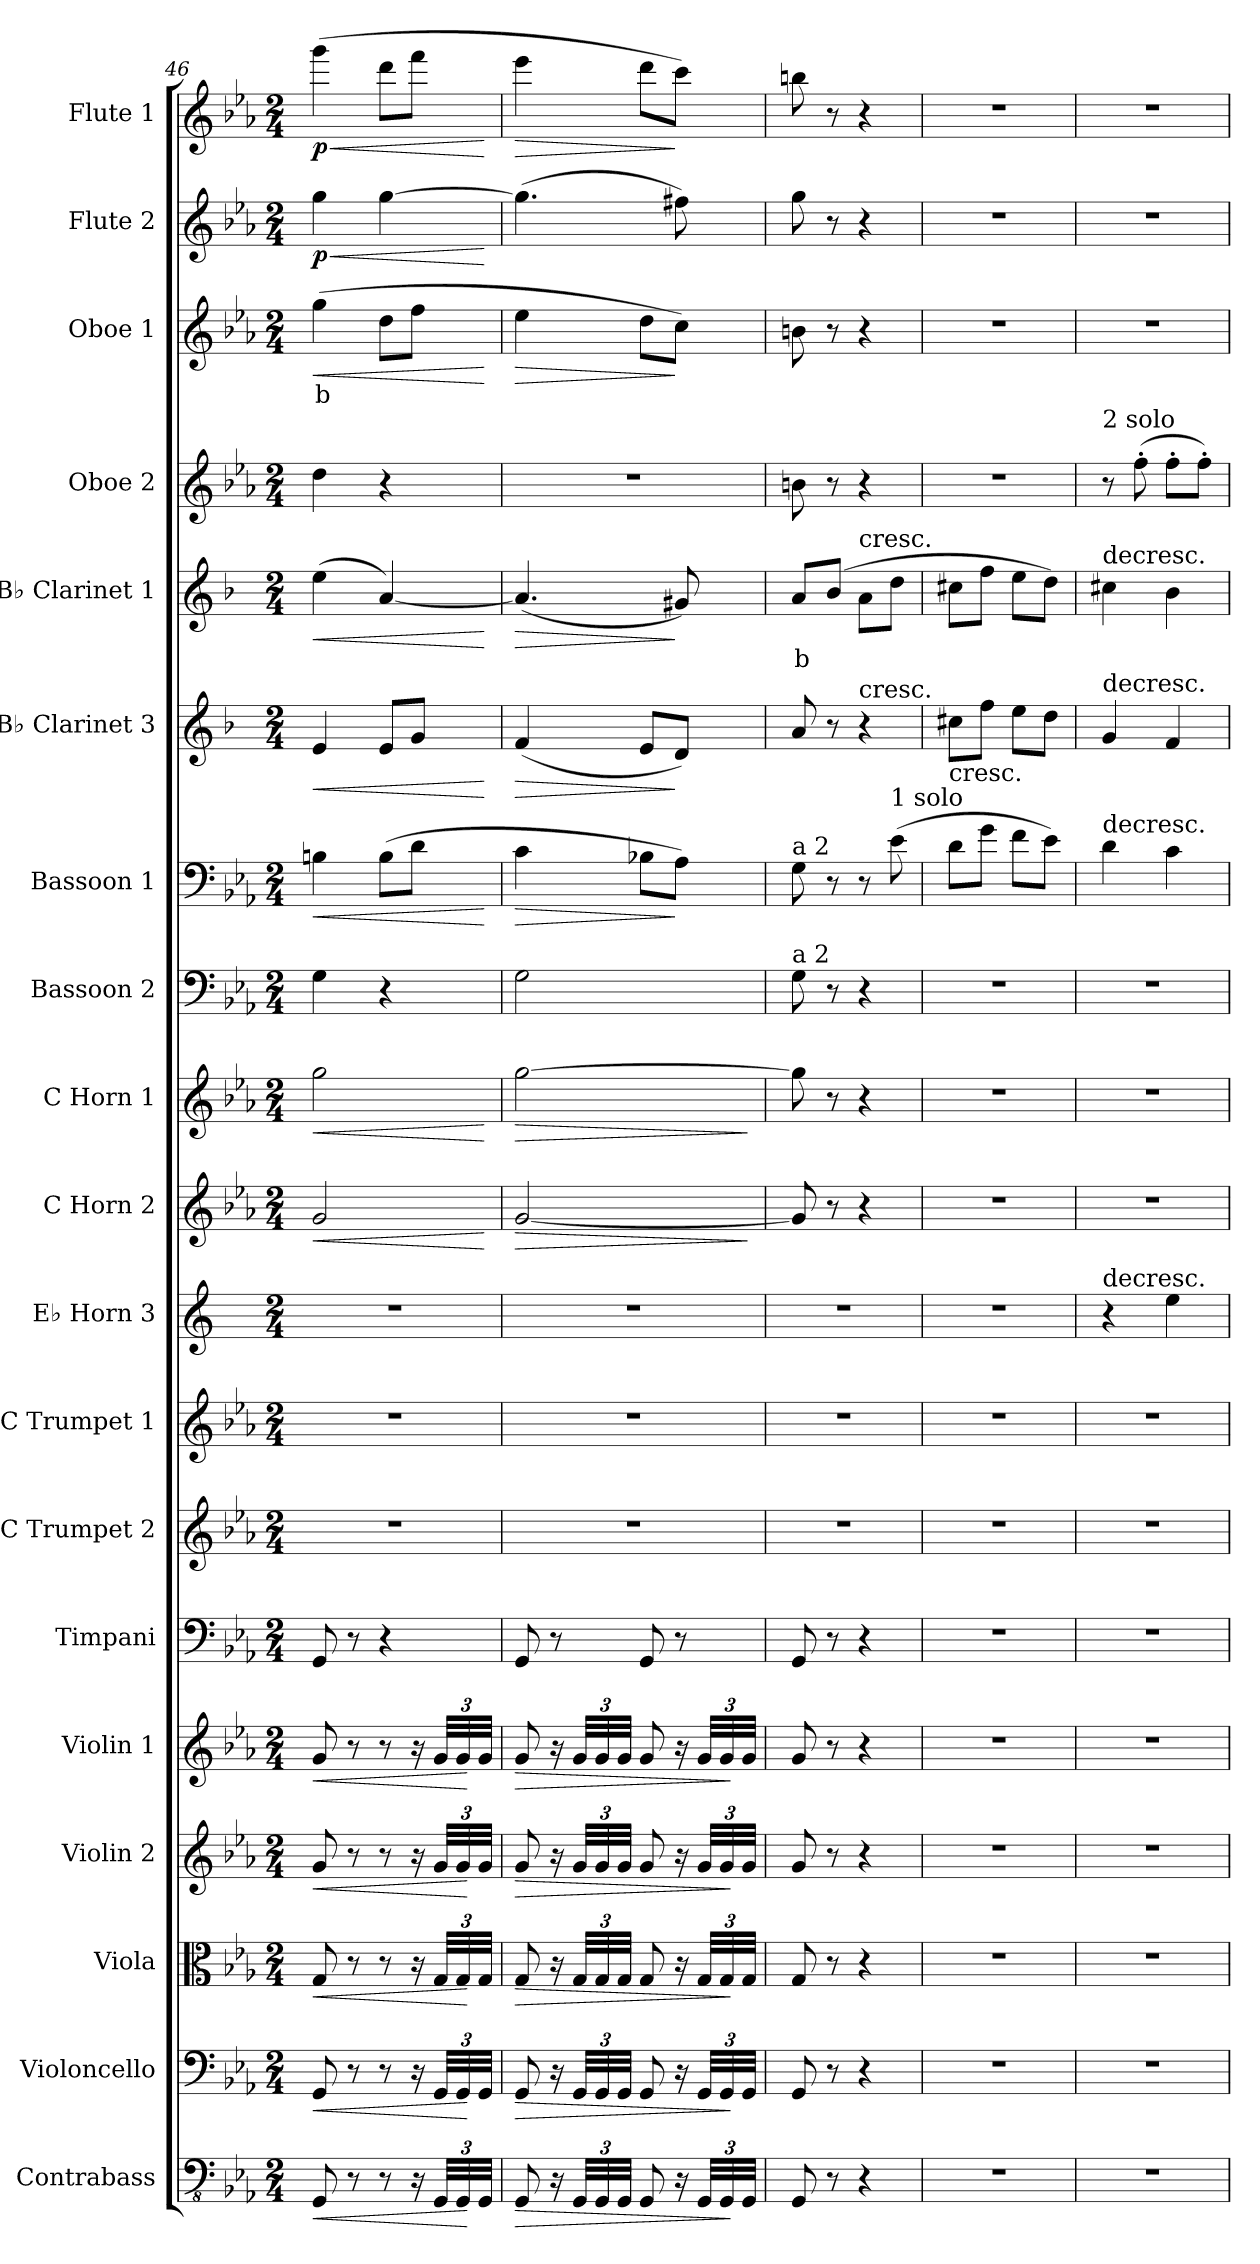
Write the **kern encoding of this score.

**kern	**dynam	**kern	**dynam	**kern	**dynam	**kern	**dynam	**kern	**dynam	**kern	**kern	**kern	**kern	**kern	**dynam	**kern	**dynam	**kern	**kern	**dynam	**kern	**dynam	**kern	**text	**dynam	**kern	**kern	**text	**dynam	**kern	**dynam	**kern	**dynam
*part19	*part19	*part18	*part18	*part17	*part17	*part16	*part16	*part15	*part15	*part14	*part13	*part12	*part11	*part10	*part10	*part9	*part9	*part8	*part7	*part7	*part6	*part6	*part5	*part5	*part5	*part4	*part3	*part3	*part3	*part2	*part2	*part1	*part1
*staff19	*staff19	*staff18	*staff18	*staff17	*staff17	*staff16	*staff16	*staff15	*staff15	*staff14	*staff13	*staff12	*staff11	*staff10	*staff10	*staff9	*staff9	*staff8	*staff7	*staff7	*staff6	*staff6	*staff5	*staff5	*staff5	*staff4	*staff3	*staff3	*staff3	*staff2	*staff2	*staff1	*staff1
*I"Contrabass	*	*I"Violoncello	*	*I"Viola	*	*I"Violin 2	*	*I"Violin 1	*	*I"Timpani	*I"C Trumpet 2	*I"C Trumpet 1	*I"E♭ Horn 3	*I"C Horn 2	*	*I"C Horn 1	*	*I"Bassoon 2	*I"Bassoon 1	*	*I"B♭ Clarinet 3	*	*I"B♭ Clarinet 1	*	*	*I"Oboe 2	*I"Oboe 1	*	*	*I"Flute 2	*	*I"Flute 1	*
*I'Cb	*	*I'Vc	*	*I'Vla	*	*I'Vln 2	*	*I'Vln 1	*	*I'Timp	*I'Tpt 2	*I'Tpt 1	*I'Hn 3	*I'Hn 2	*	*I'Hn 1	*	*I'Bsn 2	*I'Bsn 1	*	*I'Cl 2	*	*I'Cl 1	*	*	*I'Ob 2	*I'Ob 1	*	*	*I'Fl 2	*	*I'Fl 1	*
*clefFv4	*	*clefF4	*	*clefC3	*	*clefG2	*	*clefG2	*	*clefF4	*clefG2	*clefG2	*clefG2	*clefG2	*	*clefG2	*	*clefF4	*clefF4	*	*clefG2	*	*clefG2	*	*	*clefG2	*clefG2	*	*	*clefG2	*	*clefG2	*
*	*	*	*	*	*	*	*	*	*	*	*	*	*ITrd5c9	*ITrd7c12	*	*ITrd7c12	*	*	*	*	*ITrd1c2	*	*ITrd1c2	*	*	*	*	*	*	*	*	*	*
*k[b-e-a-]	*	*k[b-e-a-]	*	*k[b-e-a-]	*	*k[b-e-a-]	*	*k[b-e-a-]	*	*k[b-e-a-]	*k[b-e-a-]	*k[b-e-a-]	*k[b-e-a-]	*k[b-e-a-]	*	*k[b-e-a-]	*	*k[b-e-a-]	*k[b-e-a-]	*	*k[b-e-a-]	*	*k[b-e-a-]	*	*	*k[b-e-a-]	*k[b-e-a-]	*	*	*k[b-e-a-]	*	*k[b-e-a-]	*
*M2/4	*	*M2/4	*	*M2/4	*	*M2/4	*	*M2/4	*	*M2/4	*M2/4	*M2/4	*M2/4	*M2/4	*	*M2/4	*	*M2/4	*M2/4	*	*M2/4	*	*M2/4	*	*	*M2/4	*M2/4	*	*	*M2/4	*	*M2/4	*
=46	=46	=46	=46	=46	=46	=46	=46	=46	=46	=46	=46	=46	=46	=46	=46	=46	=46	=46	=46	=46	=46	=46	=46	=46	=46	=46	=46	=46	=46	=46	=46	=46	=46
!	!LO:HP:b	!	!LO:HP:b	!	!LO:HP:b	!	!LO:HP:b	!	!LO:HP:b	!	!	!	!	!	!LO:HP:b	!	!LO:HP:b	!	!	!LO:HP:b	!	!LO:HP:b	!	!	!LO:HP:b	!	!	!LO:LY:b:color=#FF0000	!LO:HP:b	!	!LO:HP:b	!	!LO:HP:b
!	!	!	!	!	!	!	!	!	!	!	!	!	!	!	!	!	!	!	!	!	!	!	!	!	!	!	!	!	!	!	!LO:DY:n=1:b	!	!LO:DY:n=1:b
8GGG/	<	8GG/	<	8G/	<	8g/	<	8g/	<	8GG/	2r	2r	2r	2G/	<	2g\	<	4G\	4Bn\	<	4d/	<	(>4dd\	.	<	4dd\	(>4gg\	b	<	4gg\	< p	(>4ggg\	< p
8r	.	8r	.	8r	.	8r	.	8r	.	8r	.	.	.	.	.	.	.	.	.	.	.	.	.	.	.	.	.	.	.	.	.	.	.
8r	.	8r	.	8r	.	8r	.	8r	.	4r	.	.	.	.	.	.	.	4r	(>8B\L	.	8d/L	.	[4g/)	.	.	4r	8dd\L	.	.	[4gg\	.	8ddd\L	.
16r	.	16r	.	16r	.	16r	.	16r	.	.	.	.	.	.	.	.	.	.	8d\J	.	8f/J	.	.	.	.	.	8ff\J	.	.	.	.	8fff\J	.
*Xbrackettup	*	*Xbrackettup	*	*Xbrackettup	*	*Xbrackettup	*	*Xbrackettup	*	*	*	*	*	*	*	*	*	*	*	*	*	*	*	*	*	*	*	*	*	*	*	*	*
48GGG/LLL	.	48GG/LLL	.	48G/LLL	.	48g/LLL	.	48g/LLL	.	.	.	.	.	.	.	.	.	.	.	.	.	.	.	.	.	.	.	.	.	.	.	.	.
48GGG/	.	48GG/	.	48G/	.	48g/	.	48g/	.	.	.	.	.	.	.	.	.	.	.	.	.	.	.	.	.	.	.	.	.	.	.	.	.
48GGG/JJJ	[	48GG/JJJ	[	48G/JJJ	[	48g/JJJ	[	48g/JJJ	[	.	.	.	.	.	.	.	.	.	.	.	.	.	.	.	.	.	.	.	.	.	.	.	.
.	.	.	.	.	.	.	.	.	.	.	.	.	.	.	[	.	[	.	.	[	.	[	.	.	[	.	.	.	[	.	[	.	[
=47	=47	=47	=47	=47	=47	=47	=47	=47	=47	=47	=47	=47	=47	=47	=47	=47	=47	=47	=47	=47	=47	=47	=47	=47	=47	=47	=47	=47	=47	=47	=47	=47	=47
!	!LO:HP:b	!	!LO:HP:b	!	!LO:HP:b	!	!LO:HP:b	!	!LO:HP:b	!	!	!	!	!	!LO:HP:b	!	!LO:HP:b	!	!	!LO:HP:b	!	!LO:HP:b	!	!	!LO:HP:b	!	!	!	!LO:HP:b	!	!	!	!LO:HP:b
8GGG/	>	8GG/	>	8G/	>	8g/	>	8g/	>	8GG/	2r	2r	2r	[2G/	>	[2g\	>	2G\	4c\	>	(<4e-/	>	(<4.g/]	.	>	2r	4ee-\	.	>	(>4.gg\]	.	4eee-\	>
16r	.	16r	.	16r	.	16r	.	16r	.	8r	.	.	.	.	.	.	.	.	.	.	.	.	.	.	.	.	.	.	.	.	.	.	.
48GGG/LLL	.	48GG/LLL	.	48G/LLL	.	48g/LLL	.	48g/LLL	.	.	.	.	.	.	.	.	.	.	.	.	.	.	.	.	.	.	.	.	.	.	.	.	.
48GGG/	.	48GG/	.	48G/	.	48g/	.	48g/	.	.	.	.	.	.	.	.	.	.	.	.	.	.	.	.	.	.	.	.	.	.	.	.	.
48GGG/JJJ	.	48GG/JJJ	.	48G/JJJ	.	48g/JJJ	.	48g/JJJ	.	.	.	.	.	.	.	.	.	.	.	.	.	.	.	.	.	.	.	.	.	.	.	.	.
8GGG/	.	8GG/	.	8G/	.	8g/	.	8g/	.	8GG/	.	.	.	.	.	.	.	.	8B-X\L	.	8d/L	.	.	.	.	.	8dd\L	.	.	.	.	8ddd\L	.
16r	.	16r	.	16r	.	16r	.	16r	.	8r	.	.	.	.	.	.	.	.	8A-\J)	]	8c/J)	]	8f#X/)	.	]	.	8cc\J)	.	]	8ff#X\)	.	8ccc\J)	]
48GGG/LLL	.	48GG/LLL	.	48G/LLL	.	48g/LLL	.	48g/LLL	.	.	.	.	.	.	.	.	.	.	.	.	.	.	.	.	.	.	.	.	.	.	.	.	.
48GGG/	.	48GG/	.	48G/	.	48g/	.	48g/	.	.	.	.	.	.	.	.	.	.	.	.	.	.	.	.	.	.	.	.	.	.	.	.	.
48GGG/JJJ	]	48GG/JJJ	]	48G/JJJ	]	48g/JJJ	]	48g/JJJ	]	.	.	.	.	.	.	.	.	.	.	.	.	.	.	.	.	.	.	.	.	.	.	.	.
.	.	.	.	.	.	.	.	.	.	.	.	.	.	.	]	.	]	.	.	.	.	.	.	.	.	.	.	.	.	.	.	.	.
=48	=48	=48	=48	=48	=48	=48	=48	=48	=48	=48	=48	=48	=48	=48	=48	=48	=48	=48	=48	=48	=48	=48	=48	=48	=48	=48	=48	=48	=48	=48	=48	=48	=48
!	!	!	!	!	!	!	!	!	!	!	!	!	!	!	!	!	!	!	!LO:TX:a:t=a 2	!	!	!	!	!	!	!	!	!	!	!	!	!	!
!	!	!	!	!	!	!	!	!	!	!	!	!	!	!	!	!	!	!LO:TX:a:t=a 2	!	!	!	!	!	!	!	!	!	!	!	!	!	!	!
!	!	!	!	!	!	!	!	!	!	!	!	!	!	!	!	!	!	!	!	!	!	!	!	!LO:LY:b:color=#FF0000	!	!	!	!	!	!	!	!	!
8GGG/	.	8GG/	.	8G/	.	8g/	.	8g/	.	8GG/	2r	2r	2r	8G/]	.	8g\]	.	8G\	8G\	.	8g/	.	8g/L	b	.	8bn\	8bn\	.	.	8gg\	.	8bbn\	.
8r	.	8r	.	8r	.	8r	.	8r	.	8r	.	.	.	8r	.	8r	.	8r	8r	.	8r	.	(>8a-/J	.	.	8r	8r	.	.	8r	.	8r	.
!	!	!	!	!	!	!	!	!	!	!	!	!	!	!	!	!	!	!	!	!	!	!	!LO:TX:a:t=cresc.	!	!	!	!	!	!	!	!	!	!
!	!	!	!	!	!	!	!	!	!	!	!	!	!	!	!	!	!	!	!	!	!LO:TX:a:t=cresc.	!	!	!	!	!	!	!	!	!	!	!	!
4r	.	4r	.	4r	.	4r	.	4r	.	4r	.	.	.	4r	.	4r	.	4r	8r	.	4r	.	8g\L	.	.	4r	4r	.	.	4r	.	4r	.
!	!	!	!	!	!	!	!	!	!	!	!	!	!	!	!	!	!	!	!LO:TX:a:t=1 solo	!	!	!	!	!	!	!	!	!	!	!	!	!	!
.	.	.	.	.	.	.	.	.	.	.	.	.	.	.	.	.	.	.	(>8e-\	.	.	.	8cc\J	.	.	.	.	.	.	.	.	.	.
=49	=49	=49	=49	=49	=49	=49	=49	=49	=49	=49	=49	=49	=49	=49	=49	=49	=49	=49	=49	=49	=49	=49	=49	=49	=49	=49	=49	=49	=49	=49	=49	=49	=49
!	!	!	!	!	!	!	!	!	!	!	!	!	!	!	!	!	!	!	!LO:TX:a:t=cresc.	!	!	!	!	!	!	!	!	!	!	!	!	!	!
2r	.	2r	.	2r	.	2r	.	2r	.	2r	2r	2r	2r	2r	.	2r	.	2r	8d\L	.	8bn\L	.	8bn\L	.	.	2r	2r	.	.	2r	.	2r	.
.	.	.	.	.	.	.	.	.	.	.	.	.	.	.	.	.	.	.	8g\J	.	8ee-\J	.	8ee-\J	.	.	.	.	.	.	.	.	.	.
.	.	.	.	.	.	.	.	.	.	.	.	.	.	.	.	.	.	.	8f\L	.	8dd\L	.	8dd\L	.	.	.	.	.	.	.	.	.	.
.	.	.	.	.	.	.	.	.	.	.	.	.	.	.	.	.	.	.	8e-\J)	.	8cc\J	.	8cc\J)	.	.	.	.	.	.	.	.	.	.
!!LO:PB:g=z
=50	=50	=50	=50	=50	=50	=50	=50	=50	=50	=50	=50	=50	=50	=50	=50	=50	=50	=50	=50	=50	=50	=50	=50	=50	=50	=50	=50	=50	=50	=50	=50	=50	=50
!	!	!	!	!	!	!	!	!	!	!	!	!	!	!	!	!	!	!	!	!	!	!	!	!	!	!LO:TX:a:t=2 solo	!	!	!	!	!	!	!
!	!	!	!	!	!	!	!	!	!	!	!	!	!	!	!	!	!	!	!	!	!	!	!LO:TX:a:t=decresc.	!	!	!	!	!	!	!	!	!	!
!	!	!	!	!	!	!	!	!	!	!	!	!	!	!	!	!	!	!	!	!	!LO:TX:a:t=decresc.	!	!	!	!	!	!	!	!	!	!	!	!
!	!	!	!	!	!	!	!	!	!	!	!	!	!	!	!	!	!	!	!LO:TX:a:t=decresc.	!	!	!	!	!	!	!	!	!	!	!	!	!	!
!	!	!	!	!	!	!	!	!	!	!	!	!	!LO:TX:a:t=decresc.	!	!	!	!	!	!	!	!	!	!	!	!	!	!	!	!	!	!	!	!
2r	.	2r	.	2r	.	2r	.	2r	.	2r	2r	2r	4r	2r	.	2r	.	2r	4d\	.	4f/	.	4bn\	.	.	8r	2r	.	.	2r	.	2r	.
.	.	.	.	.	.	.	.	.	.	.	.	.	.	.	.	.	.	.	.	.	.	.	.	.	.	(>8ff'\	.	.	.	.	.	.	.
.	.	.	.	.	.	.	.	.	.	.	.	.	4g\	.	.	.	.	.	4c\	.	4e-/	.	4a-\	.	.	8ff'\L	.	.	.	.	.	.	.
.	.	.	.	.	.	.	.	.	.	.	.	.	.	.	.	.	.	.	.	.	.	.	.	.	.	8ff'\J)	.	.	.	.	.	.	.
=	=	=	=	=	=	=	=	=	=	=	=	=	=	=	=	=	=	=	=	=	=	=	=	=	=	=	=	=	=	=	=	=	=
*-	*-	*-	*-	*-	*-	*-	*-	*-	*-	*-	*-	*-	*-	*-	*-	*-	*-	*-	*-	*-	*-	*-	*-	*-	*-	*-	*-	*-	*-	*-	*-	*-	*-
